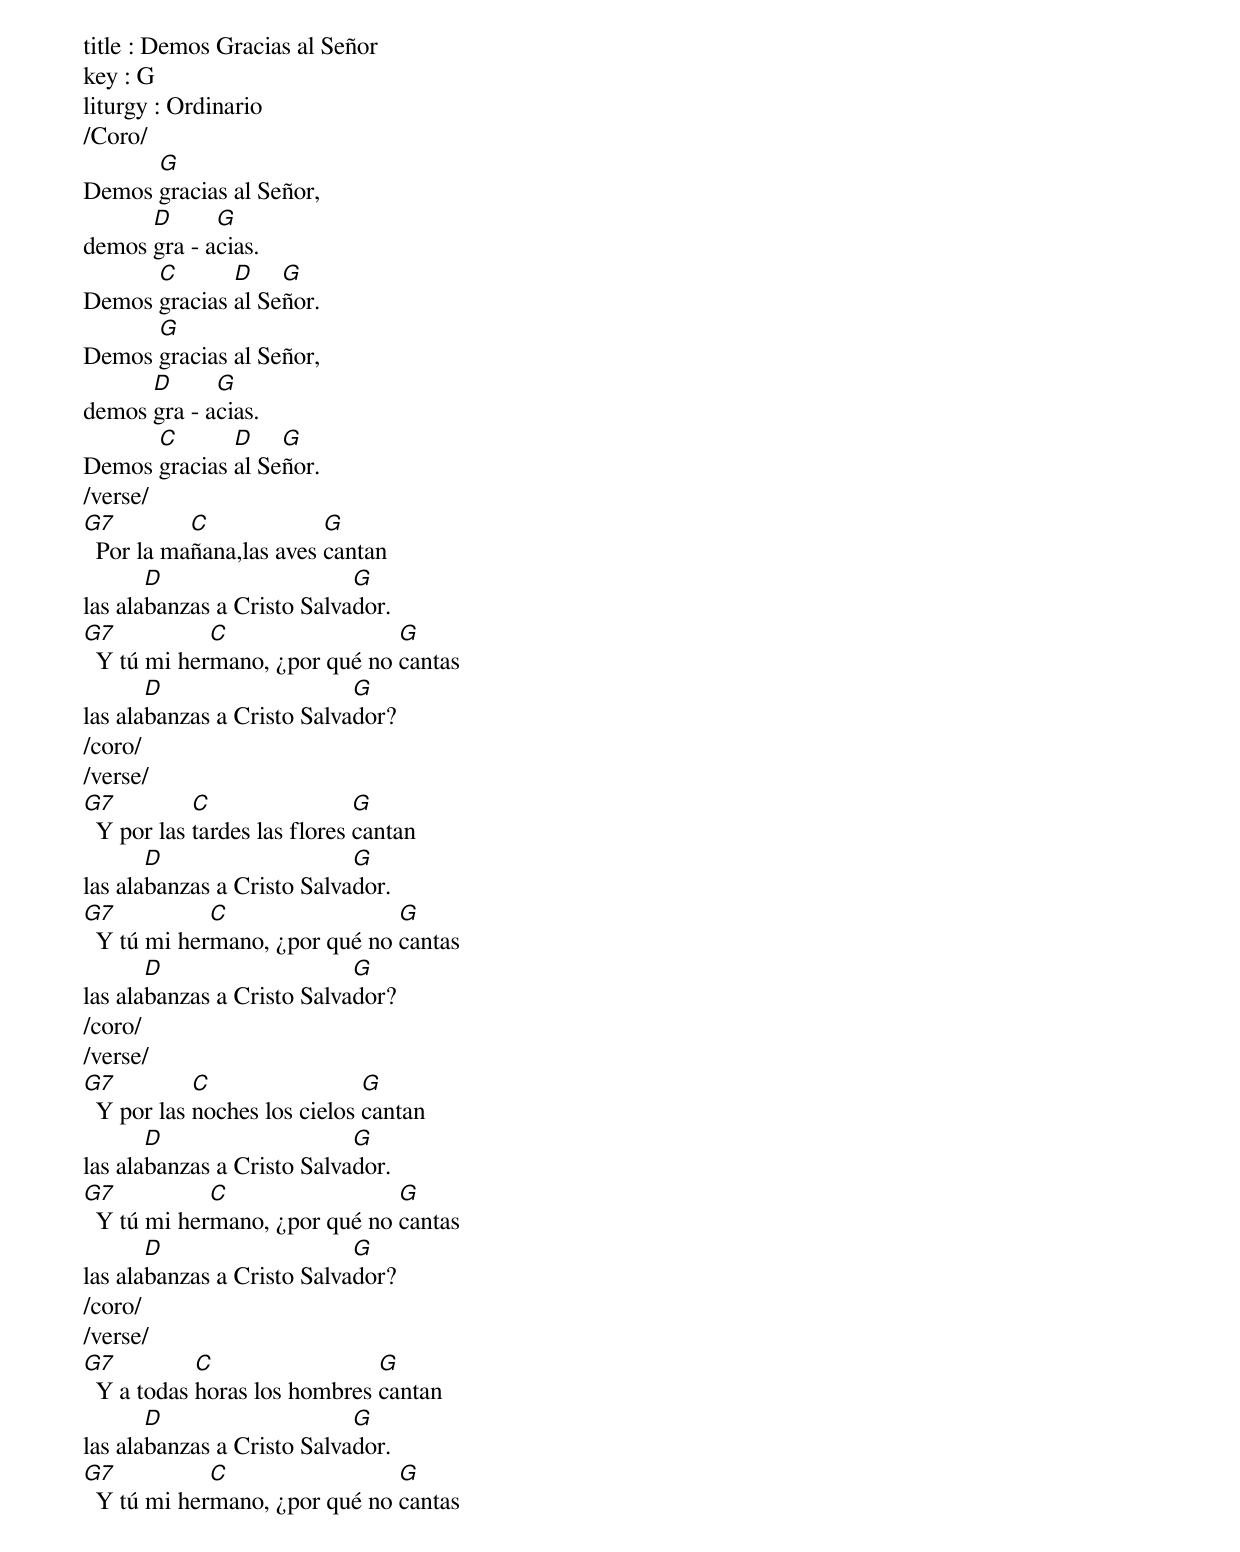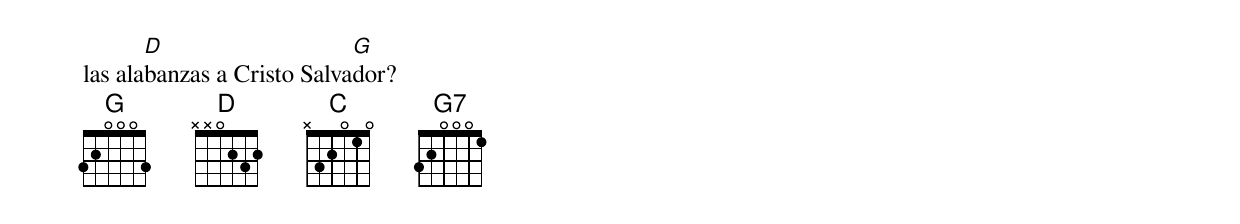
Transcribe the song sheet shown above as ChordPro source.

title : Demos Gracias al Señor
key : G
liturgy : Ordinario
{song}
/Coro/
Demos [G]gracias al Señor,
demos [D]gra - a[G]cias.
Demos [C]gracias [D]al Se[G]ñor.
Demos [G]gracias al Señor,
demos [D]gra - a[G]cias.
Demos [C]gracias [D]al Se[G]ñor.
/verse/
[G7]  Por la ma[C]ñana,las aves [G]cantan
las ala[D]banzas a Cristo Salva[G]dor.
[G7]  Y tú mi her[C]mano, ¿por qué no [G]cantas
las ala[D]banzas a Cristo Salva[G]dor?
/coro/
/verse/
[G7]  Y por las [C]tardes las flores [G]cantan
las ala[D]banzas a Cristo Salva[G]dor.
[G7]  Y tú mi her[C]mano, ¿por qué no [G]cantas
las ala[D]banzas a Cristo Salva[G]dor?
/coro/
/verse/
[G7]  Y por las [C]noches los cielos [G]cantan
las ala[D]banzas a Cristo Salva[G]dor.
[G7]  Y tú mi her[C]mano, ¿por qué no [G]cantas
las ala[D]banzas a Cristo Salva[G]dor?
/coro/
/verse/
[G7]  Y a todas [C]horas los hombres [G]cantan
las ala[D]banzas a Cristo Salva[G]dor.
[G7]  Y tú mi her[C]mano, ¿por qué no [G]cantas
las ala[D]banzas a Cristo Salva[G]dor?
